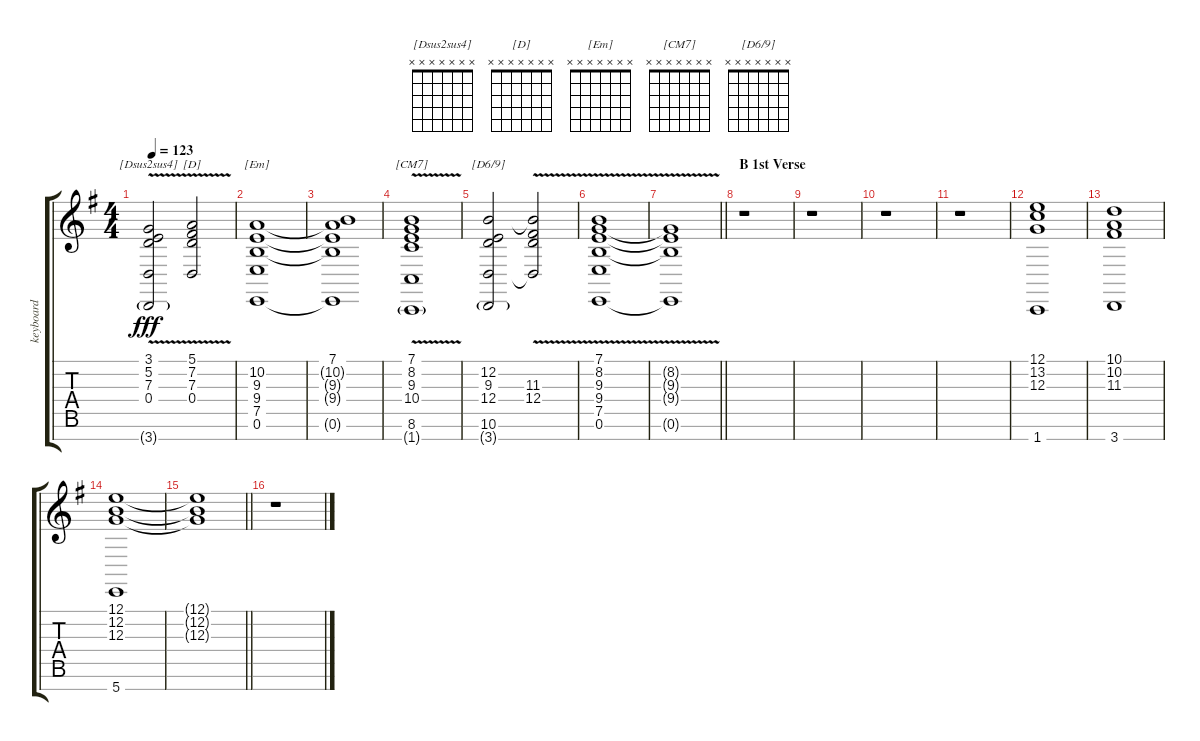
\track ("keyboard" "keyboard") {instrument synthstrings1}
\staff {score tabs}
\tuning (E4 B3 G3 D3 A2 E2 B1) {hide}
\chord ("[Dsus2sus4]" x x x x x x x)
\chord ("[D]" x x x x x x x)
\chord ("[Em]" x x x x x x x)
\chord ("[CM7]" x x x x x x x)
\chord ("[D6/9]" x x x x x x x)
\ts (4 4)
\tempo 123
\clef g2
\ks g
(3.1 5.2 7.3{v} 0.4 3.7{g}).2{ch "[Dsus2sus4]" dy fff} (5.1{v} 7.2 7.3 0.4).2{ch "[D]"} |
(10.2 9.3 9.4 7.5 0.6).1{ch "[Em]"} |
(7.1 10.2{t} 9.3{t} 9.4{t} 0.6{t}).1 |
(7.1 8.2 9.3{v} 10.4 8.6 1.7{g}).1{ch "[CM7]"} |
(12.2 9.3 12.4 10.6 3.7{g}).2{ch "[D6/9]"} (12.2{t} 11.3{v} 12.4 10.6{t}).2 |
(7.1 8.2{v} 9.3 9.4 7.5 0.6).1 |
\barLineRight lightlight
(8.2{t} 9.3{t} 9.4{t} 0.6{t}).1 |
\section ("" "B 1st Verse")
r.1 |
r.1 |
r.1 |
r.1 |
(12.1 13.2 12.3 1.7).1 |
(10.1 10.2 11.3 3.7).1 |
(12.1 12.2 12.3 5.7).1 |
\barLineRight lightlight
(12.1{t} 12.2{t} 12.3{t}).1 |
r.1
